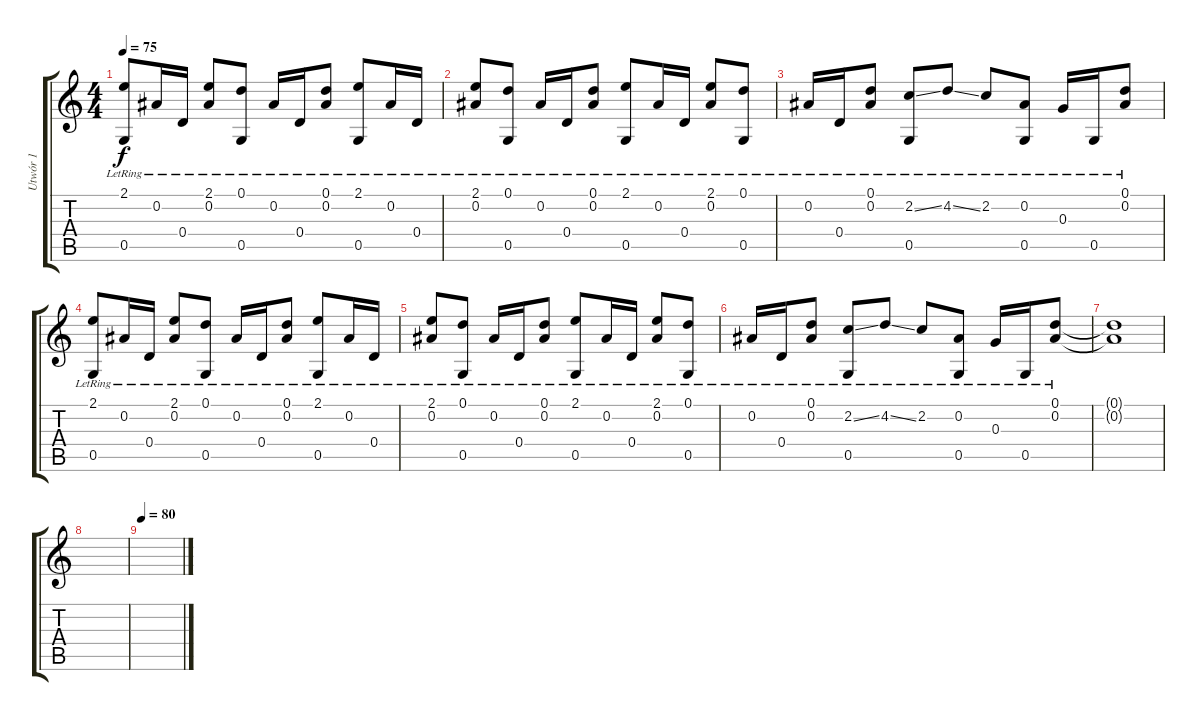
\track ("Utwór 1" "Utwór 1") {instrument acousticguitarsteel}
\staff {score tabs}
\tuning (D4 Bb3 G3 D3 G2 D2) {hide}
\ts (4 4)
\tempo 75
\clef g2
\ks c
(2.1{lr} 0.5{lr}).8{dy f} 0.2{lr}.16 0.4{lr}.16 (2.1{lr} 0.2{lr}).8 (0.1{lr} 0.5{lr}).8 0.2{lr}.16 0.4{lr}.16 (0.1{lr} 0.2{lr}).8 (2.1{lr} 0.5{lr}).8 0.2{lr}.16 0.4{lr}.16 |
(2.1{lr} 0.2{lr}).8 (0.1{lr} 0.5{lr}).8 0.2{lr}.16 0.4{lr}.16 (0.1{lr} 0.2{lr}).8 (2.1{lr} 0.5{lr}).8 0.2{lr}.16 0.4{lr}.16 (2.1{lr} 0.2{lr}).8 (0.1{lr} 0.5{lr}).8 |
0.2{lr}.16 0.4{lr}.16 (0.1{lr} 0.2{lr}).8 (2.2{ss lr} 0.5{lr}).8 4.2{ss lr}.8 2.2{lr}.8 (0.2{lr} 0.5{lr}).8 0.3{lr}.16 0.5{lr}.16 (0.1{lr} 0.2{lr}).8 |
(2.1{lr} 0.5{lr}).8 0.2{lr}.16 0.4{lr}.16 (2.1{lr} 0.2{lr}).8 (0.1{lr} 0.5{lr}).8 0.2{lr}.16 0.4{lr}.16 (0.1{lr} 0.2{lr}).8 (2.1{lr} 0.5{lr}).8 0.2{lr}.16 0.4{lr}.16 |
(2.1{lr} 0.2{lr}).8 (0.1{lr} 0.5{lr}).8 0.2{lr}.16 0.4{lr}.16 (0.1{lr} 0.2{lr}).8 (2.1{lr} 0.5{lr}).8 0.2{lr}.16 0.4{lr}.16 (2.1{lr} 0.2{lr}).8 (0.1{lr} 0.5{lr}).8 |
0.2{lr}.16 0.4{lr}.16 (0.1{lr} 0.2{lr}).8 (2.2{ss lr} 0.5{lr}).8 4.2{ss lr}.8 2.2{lr}.8 (0.2{lr} 0.5{lr}).8 0.3{lr}.16 0.5{lr}.16 (0.1{lr} 0.2{lr}).8 |
(0.1{t} 0.2{t}).1 |
|
\tempo 80
